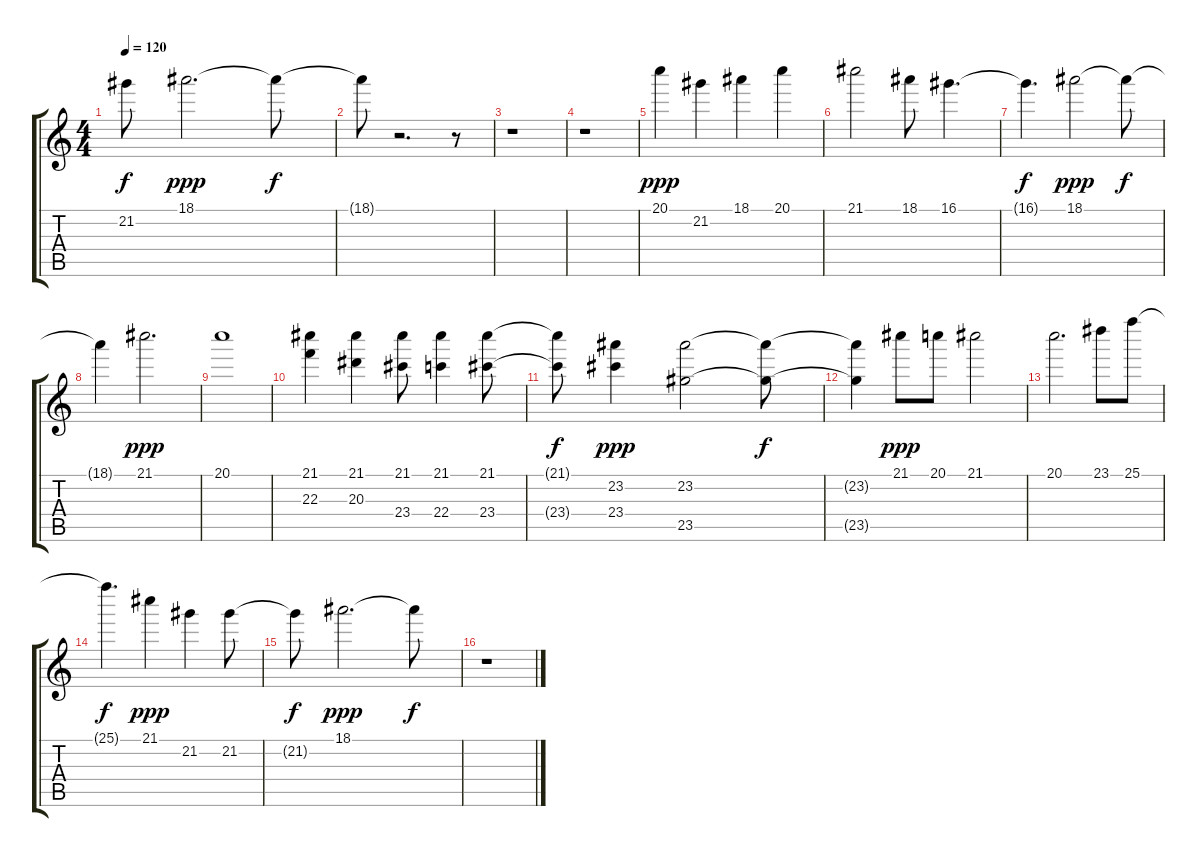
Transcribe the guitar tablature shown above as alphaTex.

\track "" {instrument acousticguitarsteel}
\staff {score tabs}
\tuning (E4 B3 G3 D3 A2 E2) {hide}
\ts (4 4)
\tempo 120
\clef g2
\ks c
21.2{t}.8{dy f} 18.1.2{d dy ppp} 18.1{t}.8{dy f} |
18.1{t}.8 r.2{d} r.8 |
r.1 |
r.1 |
20.1.4{dy ppp} 21.2.4 18.1.4 20.1.4 |
21.1.2 18.1.8 16.1.4{d} |
16.1{t}.4{d dy f} 18.1.2{dy ppp} 18.1{t}.8{dy f} |
18.1{t}.4 21.1.2{d dy ppp} |
20.1.1 |
(21.1 22.3).4 (21.1 20.3).4 (21.1 23.4).8 (21.1 22.4).4 (21.1 23.4).8 |
(21.1{t} 23.4{t}).8{dy f} (23.2 23.4).4{dy ppp} (23.2 23.5).2 (23.2{t} 23.5{t}).8{dy f} |
(23.2{t} 23.5{t}).4 21.1.8{dy ppp} 20.1.8 21.1.2 |
20.1.2{d} 23.1.8 25.1.8 |
25.1{t}.4{d dy f} 21.1.4{dy ppp} 21.2.4 21.2.8 |
21.2{t}.8{dy f} 18.1.2{d dy ppp} 18.1{t}.8{dy f} |
r.1
